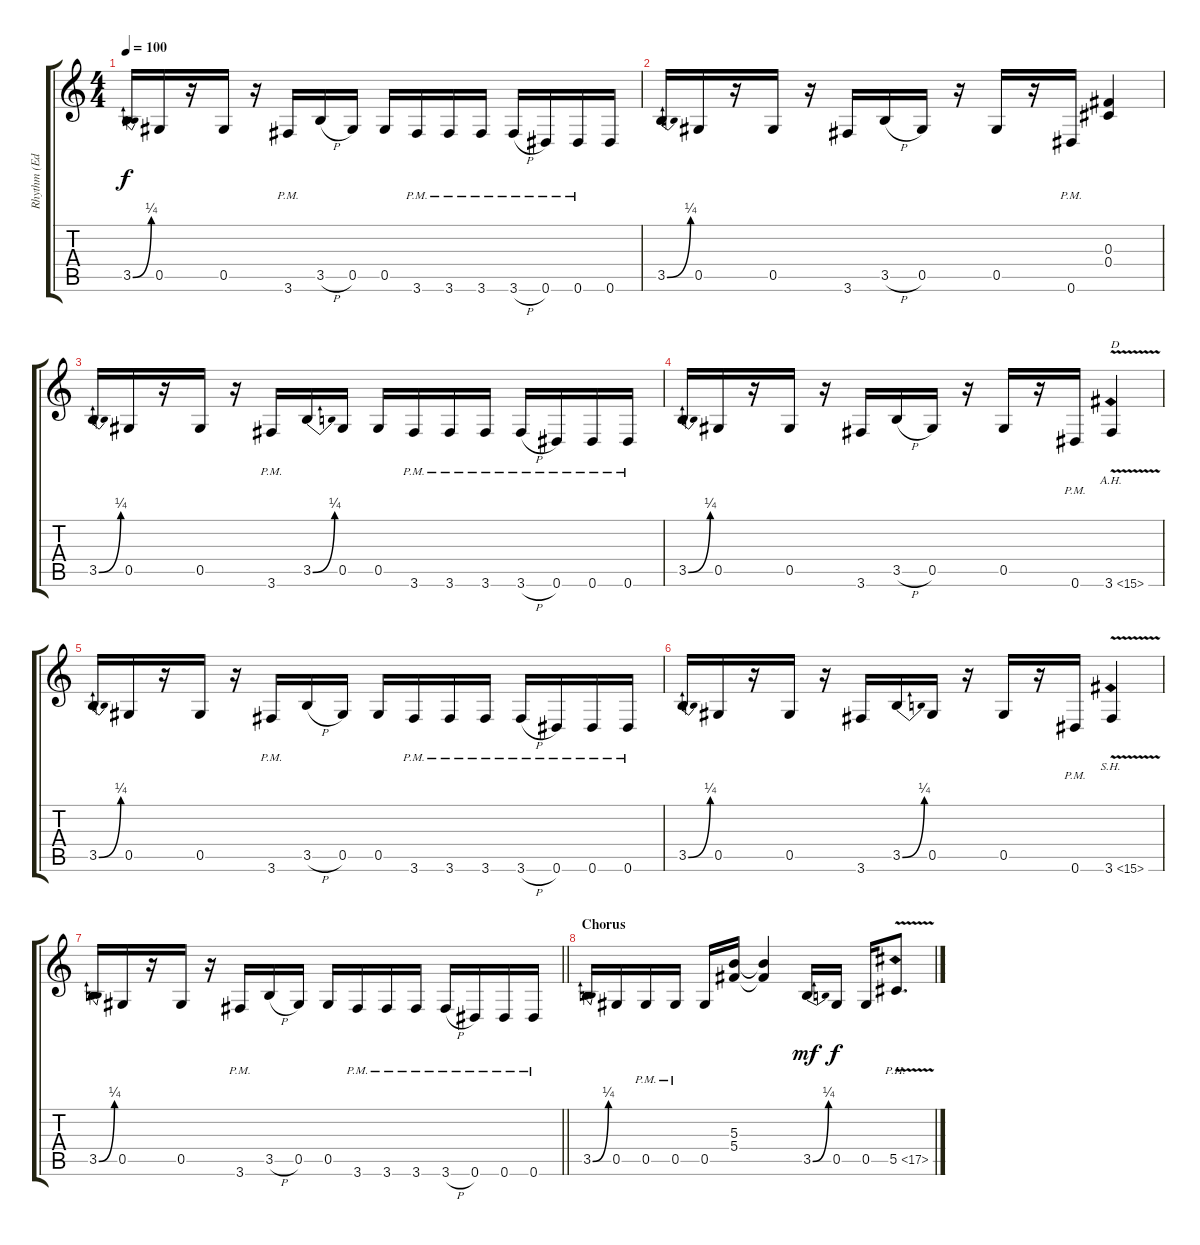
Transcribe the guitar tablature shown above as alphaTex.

\track ("Rhythm (Eddie Van Halen)" "Rhythm (Ed") {instrument distortionguitar}
\staff {score tabs}
\tuning (Eb4 Bb3 Gb3 Db3 Ab2 Eb2) {hide}
\ts (4 4)
\tempo 100
\clef g2
\ks c
3.5{be (bend 0 0 60 1)}.16{dy f} 0.5.16 r.16 0.5.16 r.16 3.6{pm}.16 3.5{h}.16 0.5.16 0.5.16 3.6{pm}.16 3.6{pm}.16 3.6{pm}.16 3.6{h pm}.16 0.6{pm}.16 0.6{pm}.16 0.6.16 |
3.5{be (bend 0 0 60 1)}.16 0.5.16 r.16 0.5.16 r.16 3.6.16 3.5{h}.16 0.5.16 r.16 0.5.16 r.16 0.6{pm}.16 (0.3 0.4).4 |
3.5{be (bend 0 0 60 1)}.16 0.5.16 r.16 0.5.16 r.16 3.6{pm}.16 3.5{be (bend 0 0 60 1)}.16 0.5.16 0.5.16 3.6{pm}.16 3.6{pm}.16 3.6{pm}.16 3.6{h pm}.16 0.6{pm}.16 0.6{pm}.16 0.6{pm}.16 |
3.5{be (bend 0 0 60 1)}.16 0.5.16 r.16 0.5.16 r.16 3.6.16 3.5{h}.16 0.5.16 r.16 0.5.16 r.16 0.6{pm}.16 3.6{ah 12 v}.4{txt "D"} |
3.5{be (bend 0 0 60 1)}.16 0.5.16 r.16 0.5.16 r.16 3.6{pm}.16 3.5{h}.16 0.5.16 0.5.16 3.6{pm}.16 3.6{pm}.16 3.6{pm}.16 3.6{h pm}.16 0.6{pm}.16 0.6{pm}.16 0.6{pm}.16 |
3.5{be (bend 0 0 60 1)}.16 0.5.16 r.16 0.5.16 r.16 3.6.16 3.5{be (bend 0 0 60 1)}.16 0.5.16 r.16 0.5.16 r.16 0.6{pm}.16 3.6{sh 12 v}.4 |
\barLineRight lightlight
3.5{be (bend 0 0 60 1)}.16 0.5.16 r.16 0.5.16 r.16 3.6{pm}.16 3.5{h}.16 0.5.16 0.5.16 3.6{pm}.16 3.6{pm}.16 3.6{pm}.16 3.6{h pm}.16 0.6{pm}.16 0.6{pm}.16 0.6{pm}.16 |
\section ("" "Chorus")
3.5{be (bend 0 0 60 1)}.16 0.5.16 0.5{pm}.16 0.5{pm}.16 0.5.16 (5.3 5.4).16 (5.3{t} 5.4{t}).4 3.5{be (bend 0 0 60 1)}.16{dy mf} 0.5.16{dy f} 0.5.16 5.5{ph 12 v}.8{d}
